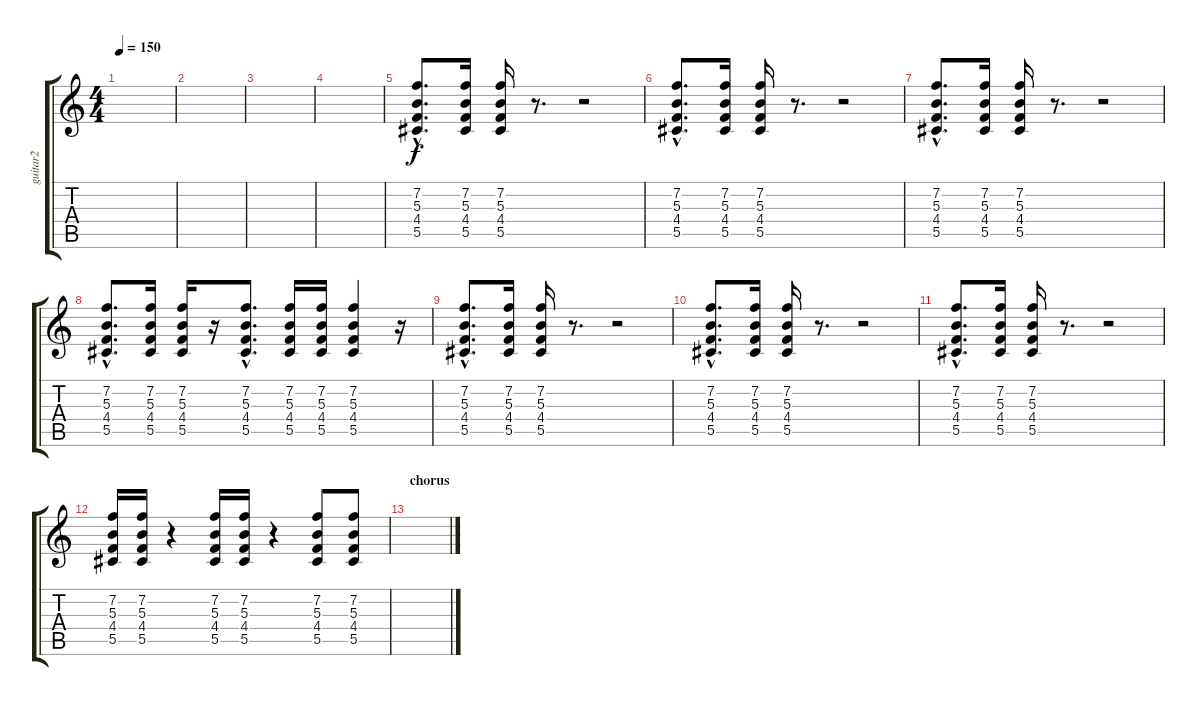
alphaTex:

\track ("guitar2" "guitar2") {instrument distortionguitar}
\staff {score tabs}
\tuning (Eb4 Bb3 Gb3 Db3 Ab2 Db2) {hide}
\ts (4 4)
\tempo 150
\clef g2
\ks c
|
|
|
|
(7.2{hac} 5.3{hac} 4.4{hac} 5.5{hac}).8{d} (7.2 5.3 4.4 5.5).16 (7.2 5.3 4.4 5.5).16 r.8{d} r.2 |
(7.2{hac} 5.3{hac} 4.4{hac} 5.5{hac}).8{d} (7.2 5.3 4.4 5.5).16 (7.2 5.3 4.4 5.5).16 r.8{d} r.2 |
(7.2{hac} 5.3{hac} 4.4{hac} 5.5{hac}).8{d} (7.2 5.3 4.4 5.5).16 (7.2 5.3 4.4 5.5).16 r.8{d} r.2 |
(7.2{hac} 5.3{hac} 4.4{hac} 5.5{hac}).8{d} (7.2 5.3 4.4 5.5).16 (7.2 5.3 4.4 5.5).16 r.16 (7.2{hac} 5.3{hac} 4.4{hac} 5.5{hac}).8{d} (7.2 5.3 4.4 5.5).16 (7.2 5.3 4.4 5.5).16 (7.2 5.3 4.4 5.5).4 r.16 |
(7.2{hac} 5.3{hac} 4.4{hac} 5.5{hac}).8{d} (7.2 5.3 4.4 5.5).16 (7.2 5.3 4.4 5.5).16 r.8{d} r.2 |
(7.2{hac} 5.3{hac} 4.4{hac} 5.5{hac}).8{d} (7.2 5.3 4.4 5.5).16 (7.2 5.3 4.4 5.5).16 r.8{d} r.2 |
(7.2{hac} 5.3{hac} 4.4{hac} 5.5{hac}).8{d} (7.2 5.3 4.4 5.5).16 (7.2 5.3 4.4 5.5).16 r.8{d} r.2 |
(7.2 5.3 4.4 5.5).16 (7.2 5.3 4.4 5.5).16 r.4 (7.2 5.3 4.4 5.5).16 (7.2 5.3 4.4 5.5).16 r.4 (7.2 5.3 4.4 5.5).8 (7.2 5.3 4.4 5.5).8 |
\section ("" "chorus")
